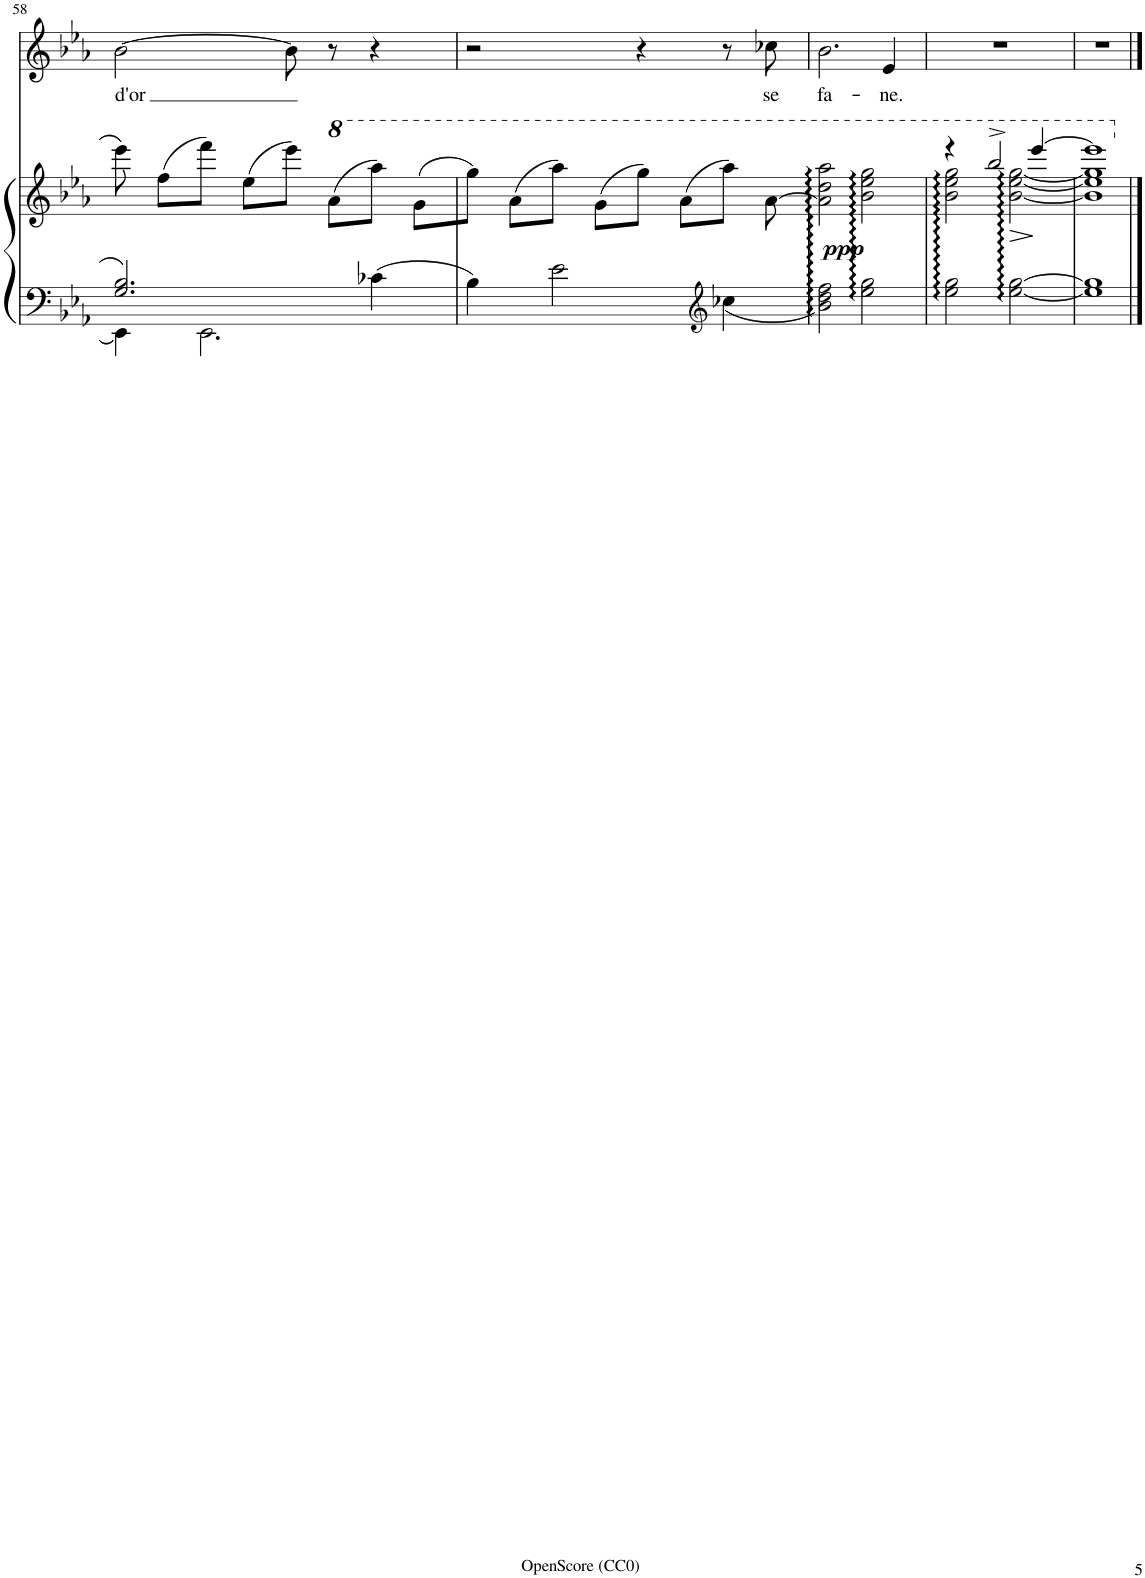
**kern	**kern	**dynam	**kern	**text
*part2	*part2	*part2	*part1	*part1
*staff3	*staff2	*staff2/3	*staff1	*staff1
*I"Piano	*	*	*I"Chant Voice	*
*I'Pno	*	*	*	*
!!LO:PB:g=z
*clefF4	*clefG2	*	*clefG2	*
*k[b-e-a-]	*k[b-e-a-]	*	*k[b-e-a-]	*
*M4/4	*M4/4	*	*M4/4	*
*met(c)	*met(c)	*	*met(c)	*
=58	=58	=58	=58	=58
*^	*	*	*	*
!	!	!	!	!	!LO:LY:b
2.G/ 2.B-/	4EE-\]	8eee-\	.	[2b-\	d'or
.	.	(8ff\L	.	.	.
.	2.EE-\	8fff\J)	.	.	.
.	.	(>8ee-\L	.	.	.
.	.	8eee-\J)	.	8b-\]	.
*	*	*8va	*	*	*
.	.	(8aa-\L	.	8r	.
4c-X\	.	8aaa-\J)	.	4r	.
.	.	(>8gg\L	.	.	.
*v	*v	*	*	*	*
=59	=59	=59	=59	=59
4B-\	8ggg\J)	.	2r	.
.	(8aa-\L	.	.	.
2e-\	8aaa-\J)	.	.	.
.	(>8gg\L	.	.	.
.	8ggg\J)	.	4r	.
.	(8aa-\L	.	.	.
*clefG2	*	*	*	*
4cc-X\	8aaa-\J)	.	8r	.
!	!	!	!	!LO:LY:b
.	[8aa-\	.	8cc-X\	se
=60	=60	=60	=60	=60
!	!	!LO:DY:b	!	!LO:LY:b
2b-\ 2dd\ 2ff\	2aa-\] 2ddd\ 2aaa-\	ppp	2.b-\	fa-
2ee-\ 2gg\	2bb-\ 2eee-\ 2ggg\	.	.	.
!	!	!	!	!LO:LY:b
.	.	.	4e-/	-ne.
=61	=61	=61	=61	=61
*	*^	*	*	*
2ee-\ 2gg\	4r	2bb-\ 2eee-\ 2ggg\	.	1r	.
.	2bbb-^/	.	.	.	.
[2ee-\ [2gg\	.	[2bb-\ [2eee-\ [2ggg\	.	.	.
.	[4eeee-/	.	.	.	.
=62	=62	=62	=62	=62	=62
1ee-] 1gg]	1eeee-]	1bb-] 1eee-] 1ggg]	.	1r	.
*	*X8va	*	*	*	*
*	*v	*v	*	*	*
==	==	==	==	==
*-	*-	*-	*-	*-
